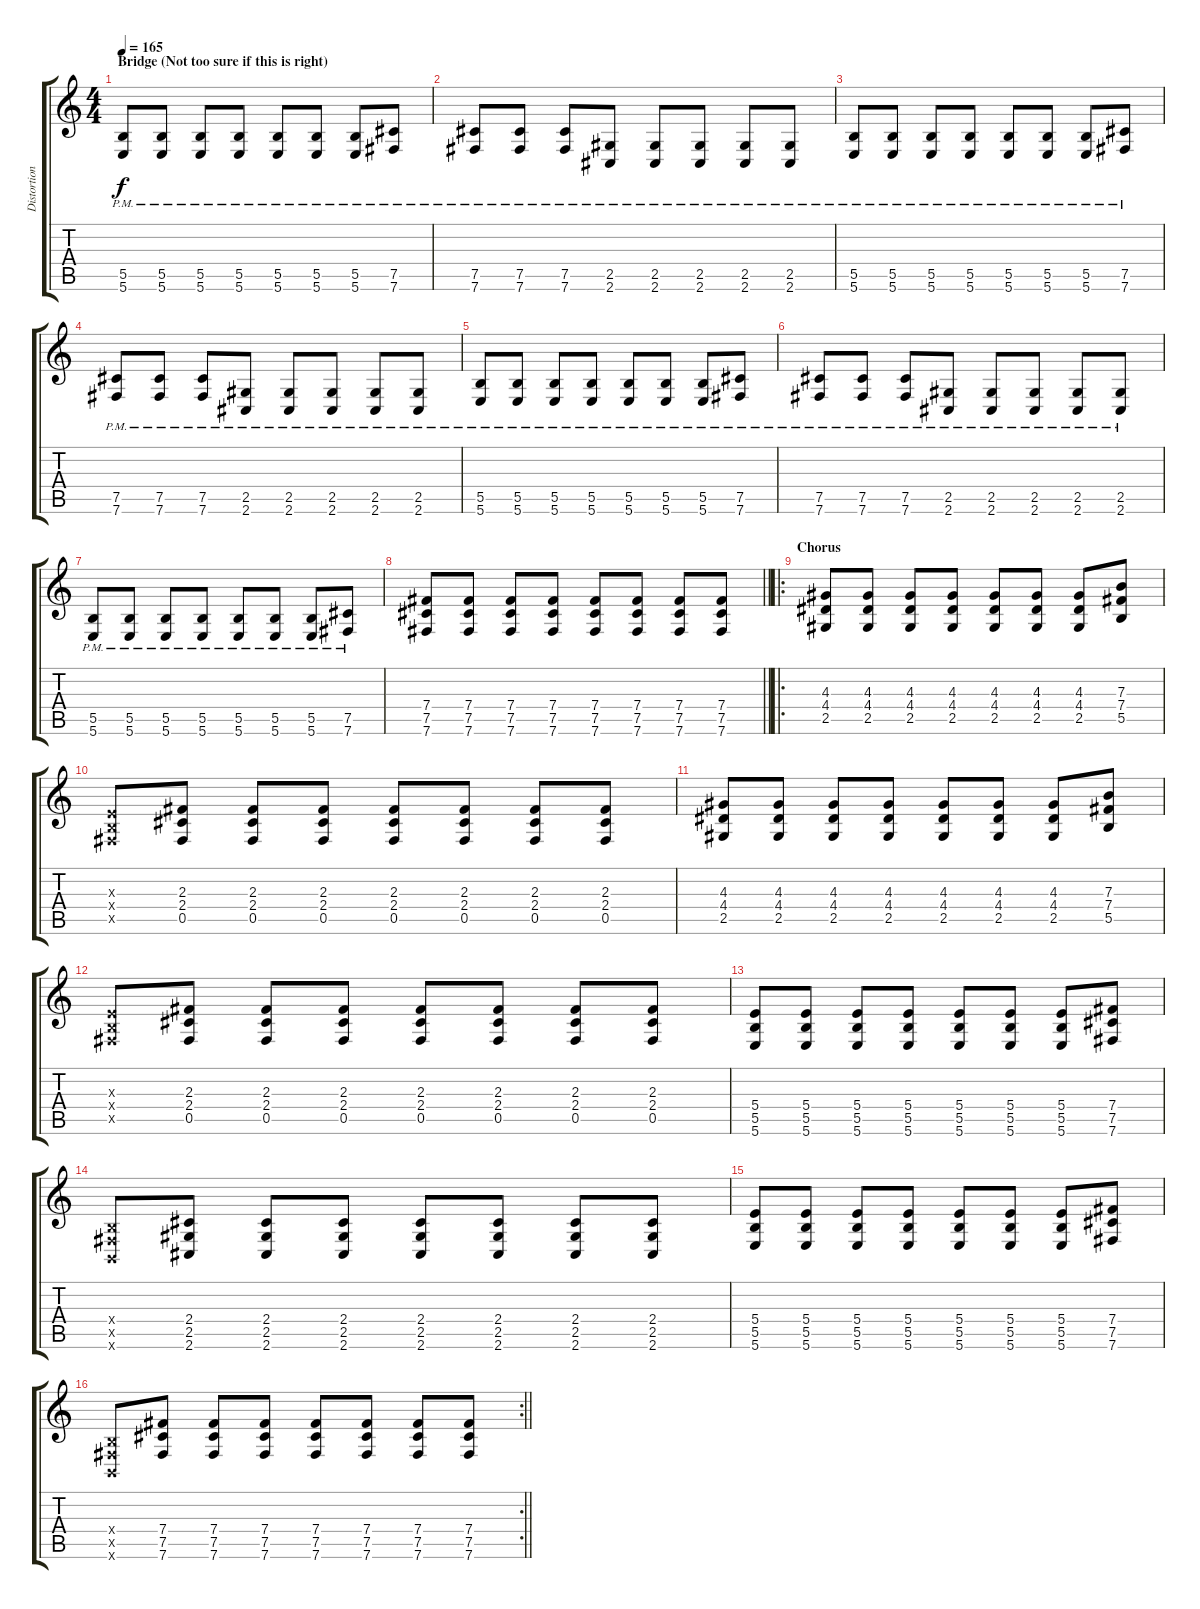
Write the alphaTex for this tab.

\track ("Distortion Guitar 1" "Distortion") {instrument distortionguitar}
\staff {score tabs}
\tuning (Db4 Ab3 E3 B2 Gb2 B1) {hide}
\ts (4 4)
\section ("" "Bridge (Not too sure if this is right)")
\tempo 165
\clef g2
\ks c
(5.5{pm} 5.6{pm}).8{dy f} (5.5{pm} 5.6{pm}).8 (5.5{pm} 5.6{pm}).8 (5.5{pm} 5.6{pm}).8 (5.5{pm} 5.6{pm}).8 (5.5{pm} 5.6{pm}).8 (5.5{pm} 5.6{pm}).8 (7.5{pm} 7.6{pm}).8 |
(7.5{pm} 7.6{pm}).8 (7.5{pm} 7.6{pm}).8 (7.5{pm} 7.6{pm}).8 (2.5{pm} 2.6{pm}).8 (2.5{pm} 2.6{pm}).8 (2.5{pm} 2.6{pm}).8 (2.5{pm} 2.6{pm}).8 (2.5{pm} 2.6{pm}).8 |
(5.5{pm} 5.6{pm}).8 (5.5{pm} 5.6{pm}).8 (5.5{pm} 5.6{pm}).8 (5.5{pm} 5.6{pm}).8 (5.5{pm} 5.6{pm}).8 (5.5{pm} 5.6{pm}).8 (5.5{pm} 5.6{pm}).8 (7.5{pm} 7.6{pm}).8 |
(7.5{pm} 7.6{pm}).8 (7.5{pm} 7.6{pm}).8 (7.5{pm} 7.6{pm}).8 (2.5{pm} 2.6{pm}).8 (2.5{pm} 2.6{pm}).8 (2.5{pm} 2.6{pm}).8 (2.5{pm} 2.6{pm}).8 (2.5{pm} 2.6{pm}).8 |
(5.5{pm} 5.6{pm}).8 (5.5{pm} 5.6{pm}).8 (5.5{pm} 5.6{pm}).8 (5.5{pm} 5.6{pm}).8 (5.5{pm} 5.6{pm}).8 (5.5{pm} 5.6{pm}).8 (5.5{pm} 5.6{pm}).8 (7.5{pm} 7.6{pm}).8 |
(7.5{pm} 7.6{pm}).8 (7.5{pm} 7.6{pm}).8 (7.5{pm} 7.6{pm}).8 (2.5{pm} 2.6{pm}).8 (2.5{pm} 2.6{pm}).8 (2.5{pm} 2.6{pm}).8 (2.5{pm} 2.6{pm}).8 (2.5{pm} 2.6{pm}).8 |
(5.5{pm} 5.6{pm}).8 (5.5{pm} 5.6{pm}).8 (5.5{pm} 5.6{pm}).8 (5.5{pm} 5.6{pm}).8 (5.5{pm} 5.6{pm}).8 (5.5{pm} 5.6{pm}).8 (5.5{pm} 5.6{pm}).8 (7.5{pm} 7.6{pm}).8 |
\barLineRight lightlight
(7.4 7.5 7.6).8 (7.4 7.5 7.6).8 (7.4 7.5 7.6).8 (7.4 7.5 7.6).8 (7.4 7.5 7.6).8 (7.4 7.5 7.6).8 (7.4 7.5 7.6).8 (7.4 7.5 7.6).8 |
\ro
\section ("" "Chorus")
(4.3 4.4 2.5).8 (4.3 4.4 2.5).8 (4.3 4.4 2.5).8 (4.3 4.4 2.5).8 (4.3 4.4 2.5).8 (4.3 4.4 2.5).8 (4.3 4.4 2.5).8 (7.3 7.4 5.5).8 |
(0.3{x} 0.4{x} 0.5{x}).8 (2.3 2.4 0.5).8 (2.3 2.4 0.5).8 (2.3 2.4 0.5).8 (2.3 2.4 0.5).8 (2.3 2.4 0.5).8 (2.3 2.4 0.5).8 (2.3 2.4 0.5).8 |
(4.3 4.4 2.5).8 (4.3 4.4 2.5).8 (4.3 4.4 2.5).8 (4.3 4.4 2.5).8 (4.3 4.4 2.5).8 (4.3 4.4 2.5).8 (4.3 4.4 2.5).8 (7.3 7.4 5.5).8 |
(0.3{x} 0.4{x} 0.5{x}).8 (2.3 2.4 0.5).8 (2.3 2.4 0.5).8 (2.3 2.4 0.5).8 (2.3 2.4 0.5).8 (2.3 2.4 0.5).8 (2.3 2.4 0.5).8 (2.3 2.4 0.5).8 |
(5.4 5.5 5.6).8 (5.4 5.5 5.6).8 (5.4 5.5 5.6).8 (5.4 5.5 5.6).8 (5.4 5.5 5.6).8 (5.4 5.5 5.6).8 (5.4 5.5 5.6).8 (7.4 7.5 7.6).8 |
(0.4{x} 0.5{x} 0.6{x}).8 (2.4 2.5 2.6).8 (2.4 2.5 2.6).8 (2.4 2.5 2.6).8 (2.4 2.5 2.6).8 (2.4 2.5 2.6).8 (2.4 2.5 2.6).8 (2.4 2.5 2.6).8 |
(5.4 5.5 5.6).8 (5.4 5.5 5.6).8 (5.4 5.5 5.6).8 (5.4 5.5 5.6).8 (5.4 5.5 5.6).8 (5.4 5.5 5.6).8 (5.4 5.5 5.6).8 (7.4 7.5 7.6).8 |
\rc 2
\barLineRight lightlight
(0.4{x} 0.5{x} 0.6{x}).8 (7.4 7.5 7.6).8 (7.4 7.5 7.6).8 (7.4 7.5 7.6).8 (7.4 7.5 7.6).8 (7.4 7.5 7.6).8 (7.4 7.5 7.6).8 (7.4 7.5 7.6).8
